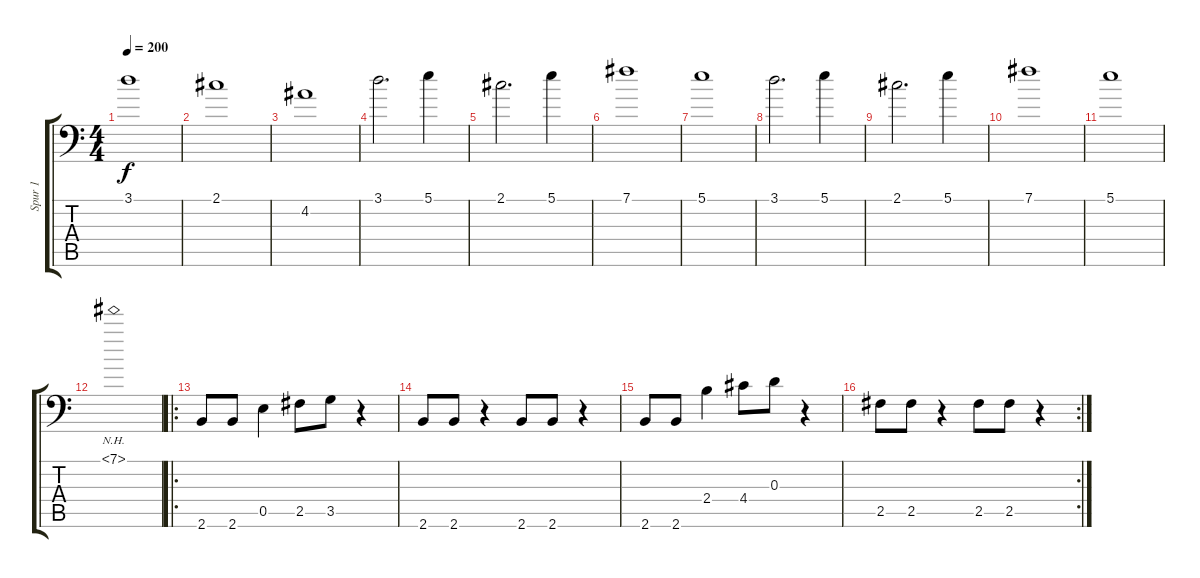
\track ("Spur 1" "Spur 1") {instrument distortionguitar}
\staff {score tabs}
\tuning (B3 Gb3 D3 A2 E2 A1) {hide}
\ts (4 4)
\tempo 200
\clef f4
\ks c
3.1.1{dy f} |
2.1.1 |
4.2.1 |
3.1.2{d} 5.1.4 |
2.1.2{d} 5.1.4 |
7.1.1 |
5.1.1 |
3.1.2{d} 5.1.4 |
2.1.2{d} 5.1.4 |
7.1.1 |
5.1.1 |
7.1{nh}.1 |
\ro
2.6.8 2.6.8 0.5.4 2.5.8 3.5.8 r.4 |
2.6.8 2.6.8 r.4 2.6.8 2.6.8 r.4 |
2.6.8 2.6.8 2.4.4 4.4.8 0.3.8 r.4 |
\rc 2
2.5.8 2.5.8 r.4 2.5.8 2.5.8 r.4
